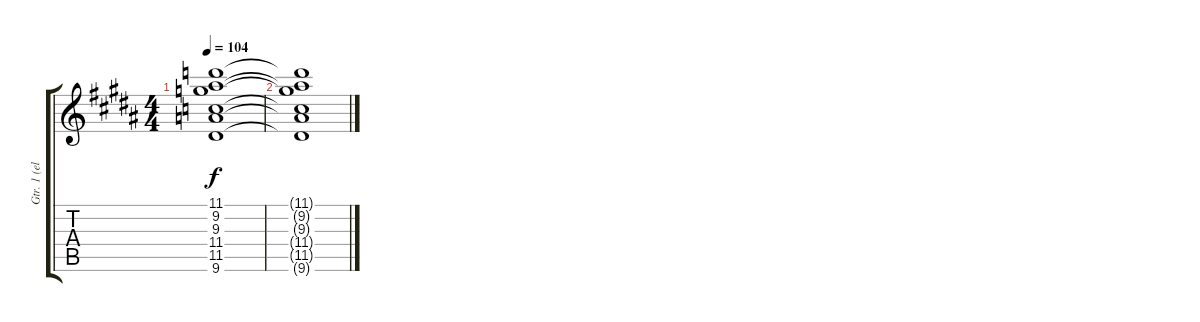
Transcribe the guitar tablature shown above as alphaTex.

\track ("Gtr. 1 (elec.)" "Gtr. 1 (el") {instrument electricguitarclean}
\staff {score tabs}
\tuning (Eb4 Db4 Bb3 Db3 Bb2 Gb2) {hide}
\ts (4 4)
\tempo 104
\clef g2
\ks g#minor
(11.1{t} 9.2{t} 9.3{t} 11.4{t} 11.5{t} 9.6{t}).1{dy f} |
(11.1{t} 9.2{t} 9.3{t} 11.4{t} 11.5{t} 9.6{t}).1
